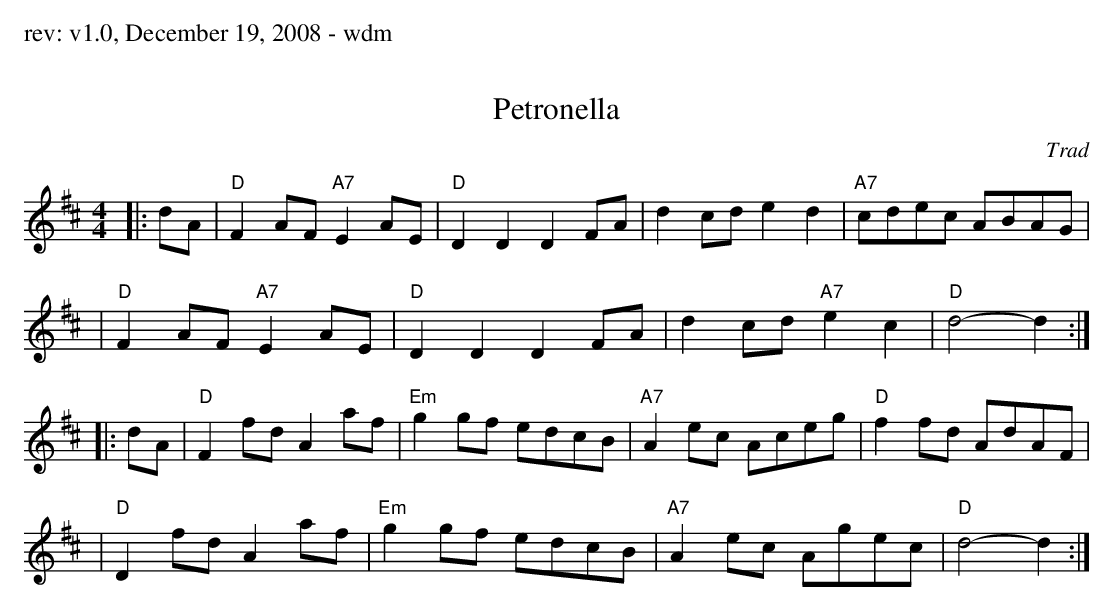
X:1
T: Petronella
O: Trad
M: 4/4
K: D
|: dA \
| "D"F2AF "A7"E2AE | "D"D2D2 D2FA | d2cd e2d2 | "A7"cdec ABAG |
| "D"F2AF "A7"E2AE | "D"D2D2 D2FA | d2cd "A7"e2c2 | "D"d4- d2 :|
|: dA \
| "D"F2fd A2af | "Em"g2gf edcB | "A7"A2ec Aceg | "D"f2fd AdAF |
| "D"D2fd A2af | "Em"g2gf edcB | "A7"A2ec Agec | "D"d4- d2 :|

: 1
T:Petronella
M:2/4
L:1/16
Q:120
C:Traditional
K:D
|:"D"F2 AF "A7"E2 AF|"D"D2D2 D2 FA|"G"d2 cd "E7"e2d2|"A7"cdec A2 dA |!
"D"F2 AF "A7"E2 AF|"D"D2D2 D2 FA|"G"d2 cd "A7"e2c2|"D"d4 d2 dA:|!
|:"D"F2 fd A2 af|"Em"g2 gf edcB|"A7"A2 ec A2 ge|"D"f2 fd "A7"AdAF |!
"D"D2 fd A2 af|"Em"g2 gf edcB|"A7"A2 ec Agec|"D"d4 d2 dA:|
